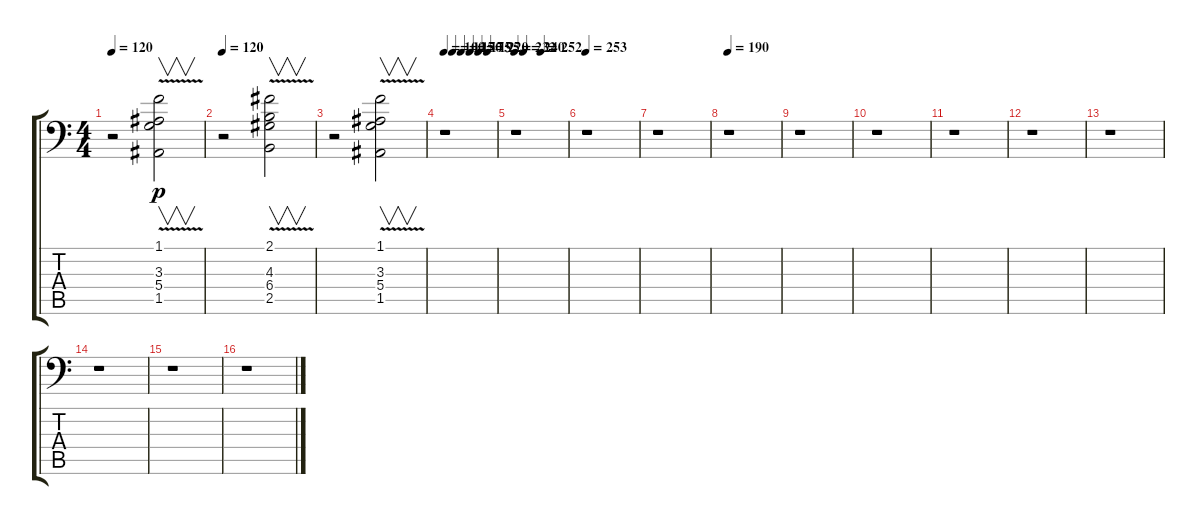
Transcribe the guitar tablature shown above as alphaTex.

\track "" {instrument churchorgan}
\staff {score tabs}
\tuning (E4 B3 G3 D3 A2 G1) {hide}
\ts (4 4)
\tempo 120
\clef f4
\ks c
r.2{dy p} (1.1{v} 3.3{v} 5.4{v} 1.5{v}).2{v} |
\tempo 120
r.2 (2.1{v} 4.3{v} 6.4{v} 2.5{v}).2{v} |
r.2 (1.1{v} 3.3{v} 5.4{v} 1.5{v}).2{v} |
\tempo 100
\tempo (125 0.16666666666666666)
\tempo (150 0.3333333333333333)
\tempo (175 0.5)
\tempo (195 0.6666666666666666)
\tempo (220 0.8333333333333334)
r.1 |
\tempo 232
\tempo (240 0.16666666666666666)
\tempo (252 0.5)
r.1 |
\tempo 253
r.1 |
r.1 |
\tempo 190
r.1 |
r.1 |
r.1 |
r.1 |
r.1 |
r.1 |
r.1 |
r.1 |
r.1
